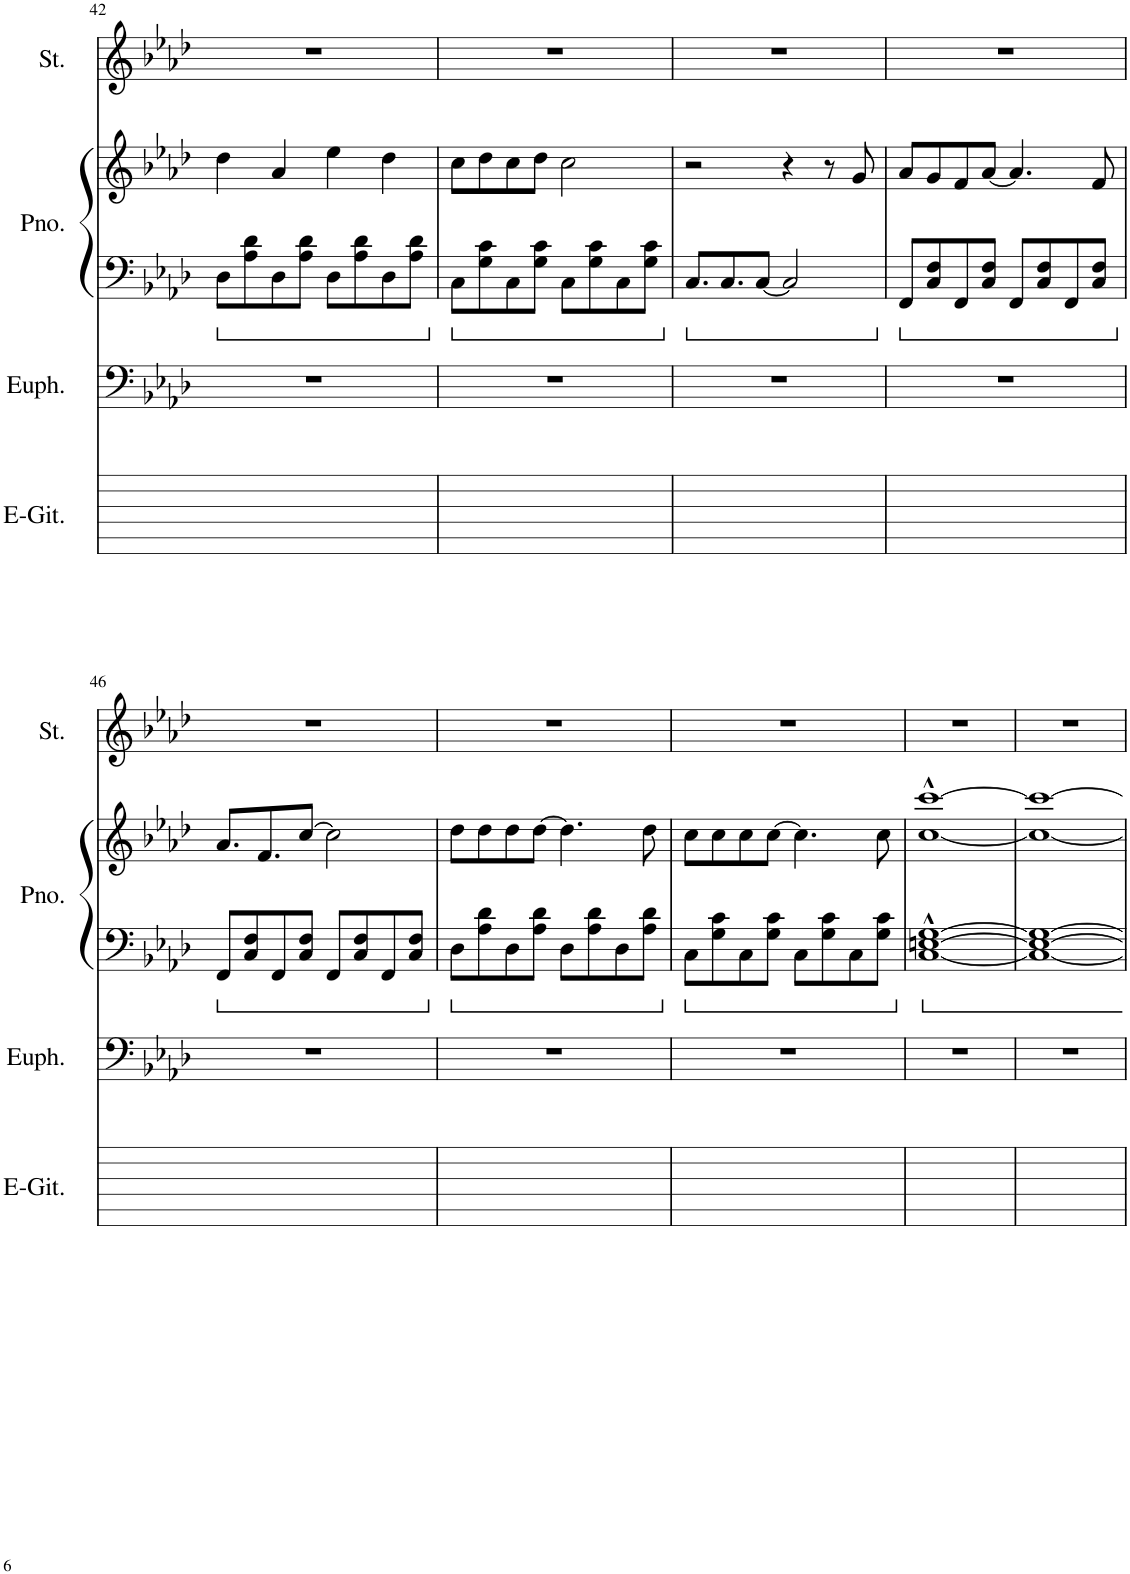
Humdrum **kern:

**kern	**kern	**kern	**kern	**kern
*part4	*part3	*part2	*part2	*part1
*staff5	*staff4	*staff3	*staff2	*staff1
*I"Elektrische Gitarre	*I"Euphonium	*I"Piano	*	*I"Stimme
*I'E-Git.	*I'Euph.	*I'Pno.	*	*I'St.
!!LO:PB:g=z
*	*clefF4	*clefF4	*clefG2	*clefG2
*k[b-e-a-d-]	*k[b-e-a-d-]	*k[b-e-a-d-]	*k[b-e-a-d-]	*k[b-e-a-d-]
*M4/4	*M4/4	*M4/4	*M4/4	*M4/4
=42	=42	=42	=42	=42
1r	1r	8D-\L	4dd-\	1r
.	.	8A-\ 8d-\	.	.
.	.	8D-\	4a-/	.
.	.	8A-\ 8d-\J	.	.
.	.	8D-\L	4ee-\	.
.	.	8A-\ 8d-\	.	.
.	.	8D-\	4dd-\	.
.	.	8A-\ 8d-\J	.	.
=43	=43	=43	=43	=43
1r	1r	8C\L	8cc\L	1r
.	.	8G\ 8c\	8dd-\	.
.	.	8C\	8cc\	.
.	.	8G\ 8c\J	8dd-\J	.
.	.	8C\L	2cc\	.
.	.	8G\ 8c\	.	.
.	.	8C\	.	.
.	.	8G\ 8c\J	.	.
=44	=44	=44	=44	=44
1r	1r	8.C/L	2r	1r
.	.	8.C/	.	.
.	.	[8C/J	.	.
.	.	2C/]	4r	.
.	.	.	8r	.
.	.	.	8g/	.
=45	=45	=45	=45	=45
1r	1r	8FF/L	8a-/L	1r
.	.	8C/ 8F/	8g/	.
.	.	8FF/	8f/	.
.	.	8C/ 8F/J	[8a-/J	.
.	.	8FF/L	4.a-/]	.
.	.	8C/ 8F/	.	.
.	.	8FF/	.	.
.	.	8C/ 8F/J	8f/	.
!!LO:LB:g=z
=46	=46	=46	=46	=46
1r	1r	8FF/L	8.a-/L	1r
.	.	8C/ 8F/	.	.
.	.	.	8.f/	.
.	.	8FF/	.	.
.	.	8C/ 8F/J	[8cc/J	.
.	.	8FF/L	2cc\]	.
.	.	8C/ 8F/	.	.
.	.	8FF/	.	.
.	.	8C/ 8F/J	.	.
=47	=47	=47	=47	=47
1r	1r	8D-\L	8dd-\L	1r
.	.	8A-\ 8d-\	8dd-\	.
.	.	8D-\	8dd-\	.
.	.	8A-\ 8d-\J	[8dd-\J	.
.	.	8D-\L	4.dd-\]	.
.	.	8A-\ 8d-\	.	.
.	.	8D-\	.	.
.	.	8A-\ 8d-\J	8dd-\	.
=48	=48	=48	=48	=48
1r	1r	8C\L	8cc\L	1r
.	.	8G\ 8c\	8cc\	.
.	.	8C\	8cc\	.
.	.	8G\ 8c\J	[8cc\J	.
.	.	8C\L	4.cc\]	.
.	.	8G\ 8c\	.	.
.	.	8C\	.	.
.	.	8G\ 8c\J	8cc\	.
=49	=49	=49	=49	=49
1r	1r	[1C^^ [1En^^ [1G^^	[1cc^^ [1ccc^^	1r
=50	=50	=50	=50	=50
1r	1r	1C_ 1E_ 1G_	1cc_ 1ccc_	1r
=	=	=	=	=
*-	*-	*-	*-	*-
